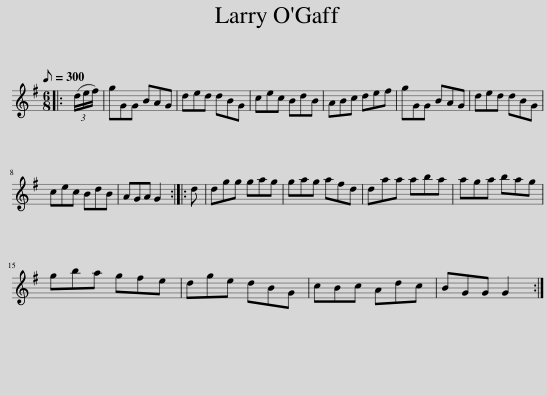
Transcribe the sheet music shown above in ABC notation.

X:1
L:1/8
Q:1/8=300
M:6/8
I:linebreak $
K:none
V:1 treble transpose="8 "
V:1
[K:G]|: (3(d/e/f/) | gGG BAG | ded dBG | cec BdB | ABc def | %5
 gGG BAG | ded dBG |$ cec BdB | AGA G2 :: d | %10
 dgg gag | gag afd | daa aba | aga bag |$ gba gfe | %15
 dge dBG | cBc Adc | BGG G2 :| %18
